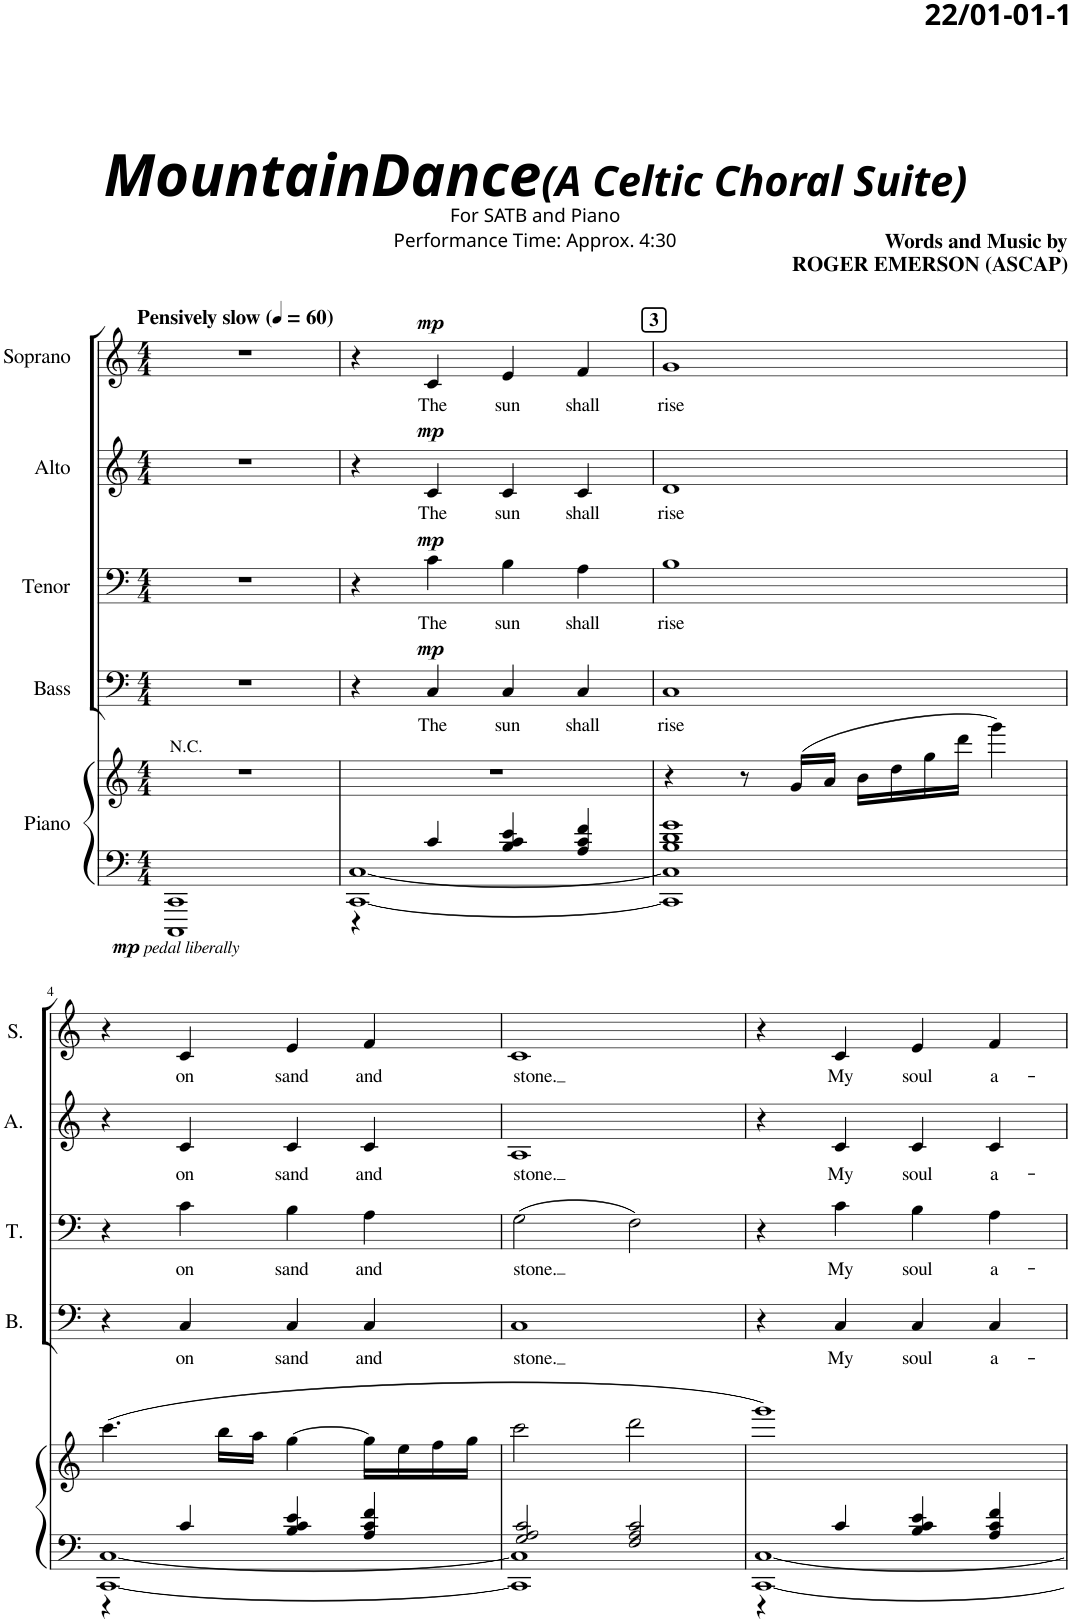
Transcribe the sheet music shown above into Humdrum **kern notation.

**kern	**kern	**dynam	**kern	**text	**dynam	**kern	**text	**dynam	**kern	**text	**dynam	**kern	**text	**dynam
*part5	*part5	*part5	*part4	*part4	*part4	*part3	*part3	*part3	*part2	*part2	*part2	*part1	*part1	*part1
*staff6	*staff5	*staff5/6	*staff4	*staff4	*staff4	*staff3	*staff3	*staff3	*staff2	*staff2	*staff2	*staff1	*staff1	*staff1
*I"Piano	*	*	*I"Bass	*	*	*I"Tenor	*	*	*I"Alto	*	*	*I"Soprano	*	*
*I'Pno	*	*	*I'B.	*	*	*I'T.	*	*	*I'A.	*	*	*I'S.	*	*
*clefF4	*clefG2	*	*clefF4	*	*	*clefF4	*	*	*clefG2	*	*	*clefG2	*	*
*k[]	*k[]	*	*k[]	*	*	*k[]	*	*	*k[]	*	*	*k[]	*	*
*M4/4	*M4/4	*	*M4/4	*	*	*M4/4	*	*	*M4/4	*	*	*M4/4	*	*
*MM60	*MM60	*	*MM60	*	*	*MM60	*	*	*MM60	*	*	*MM60	*	*
=1	=1	=1	=1	=1	=1	=1	=1	=1	=1	=1	=1	=1	=1	=1
!	!	!	!	!	!	!	!	!	!	!	!	!LO:TX:a:B:t=Pensively slow	!	!
!	!LO:TX:a:t=N.C.	!	!	!	!	!	!	!	!	!	!	!	!	!
!	!	!LO:DY:b=2	!	!	!	!	!	!	!	!	!	!	!	!
!	!	!LO:DY:n=1:b=2	!	!	!	!	!	!	!	!	!	!	!	!
1CCC 1CC	1r	mp other-dynamics	1r	.	.	1r	.	.	1r	.	.	1r	.	.
=2	=2	=2	=2	=2	=2	=2	=2	=2	=2	=2	=2	=2	=2	=2
*^	*	*	*	*	*	*	*	*	*	*	*	*	*	*
[<1CC [<1C	4r	1r	.	4r	.	.	4r	.	.	4r	.	.	4r	.	.
!	!	!	!	!	!LO:LY:b	!LO:DY:a	!	!LO:LY:b	!LO:DY:a	!	!LO:LY:b	!LO:DY:a	!	!LO:LY:b	!LO:DY:a
.	4c/	.	.	4C/	The	mp	4c\	The	mp	4c/	The	mp	4c/	The	mp
!	!	!	!	!	!LO:LY:b	!	!	!LO:LY:b	!	!	!LO:LY:b	!	!	!LO:LY:b	!
.	4B/ 4c/ 4e/	.	.	4C/	sun	.	4B\	sun	.	4c/	sun	.	4e/	sun	.
!	!	!	!	!	!LO:LY:b	!	!	!LO:LY:b	!	!	!LO:LY:b	!	!	!LO:LY:b	!
.	4A/ 4c/ 4f/	.	.	4C/	shall	.	4A\	shall	.	4c/	shall	.	4f/	shall	.
!!LO:REH:place=s1:a:B:cj:fs=11:t=3
=3	=3	=3	=3	=3	=3	=3	=3	=3	=3	=3	=3	=3	=3	=3	=3
!	!	!	!	!	!LO:LY:b	!	!	!LO:LY:b	!	!	!LO:LY:b	!	!	!LO:LY:b	!
1CC] 1C]	1B 1d 1g	4r	.	1C	rise	.	1B	rise	.	1d	rise	.	1g	rise	.
.	.	8r	.	.	.	.	.	.	.	.	.	.	.	.	.
.	.	(16g/LL	.	.	.	.	.	.	.	.	.	.	.	.	.
.	.	16a/JJ	.	.	.	.	.	.	.	.	.	.	.	.	.
.	.	16b\LL	.	.	.	.	.	.	.	.	.	.	.	.	.
.	.	16dd\	.	.	.	.	.	.	.	.	.	.	.	.	.
.	.	16gg\	.	.	.	.	.	.	.	.	.	.	.	.	.
.	.	16ddd\JJ	.	.	.	.	.	.	.	.	.	.	.	.	.
.	.	4ggg\)	.	.	.	.	.	.	.	.	.	.	.	.	.
!!LO:LB:g=z
=4	=4	=4	=4	=4	=4	=4	=4	=4	=4	=4	=4	=4	=4	=4	=4
[<1CC [<1C	4r	(4.ccc\	.	4r	.	.	4r	.	.	4r	.	.	4r	.	.
!	!	!	!	!	!LO:LY:b	!	!	!LO:LY:b	!	!	!LO:LY:b	!	!	!LO:LY:b	!
.	4c/	.	.	4C/	on	.	4c\	on	.	4c/	on	.	4c/	on	.
.	.	16bb\LL	.	.	.	.	.	.	.	.	.	.	.	.	.
.	.	16aa\JJ	.	.	.	.	.	.	.	.	.	.	.	.	.
!	!	!	!	!	!LO:LY:b	!	!	!LO:LY:b	!	!	!LO:LY:b	!	!	!LO:LY:b	!
.	4B/ 4c/ 4e/	[4gg\	.	4C/	sand	.	4B\	sand	.	4c/	sand	.	4e/	sand	.
!	!	!	!	!	!LO:LY:b	!	!	!LO:LY:b	!	!	!LO:LY:b	!	!	!LO:LY:b	!
.	4A/ 4c/ 4f/	16gg\LL]	.	4C/	and	.	4A\	and	.	4c/	and	.	4f/	and	.
.	.	16ee\	.	.	.	.	.	.	.	.	.	.	.	.	.
.	.	16ff\	.	.	.	.	.	.	.	.	.	.	.	.	.
.	.	16gg\JJ	.	.	.	.	.	.	.	.	.	.	.	.	.
=5	=5	=5	=5	=5	=5	=5	=5	=5	=5	=5	=5	=5	=5	=5	=5
!	!	!	!	!	!LO:LY:b	!	!	!LO:LY:b	!	!	!LO:LY:b	!	!	!LO:LY:b	!
1CC] 1C]	2G/ 2A/ 2c/	2ccc\	.	1C	stone.	.	(2G\	stone.	.	1A	stone.	.	1c	stone.	.
.	2F/ 2A/ 2c/	2ddd\	.	.	.	.	2F\)	.	.	.	.	.	.	.	.
=6	=6	=6	=6	=6	=6	=6	=6	=6	=6	=6	=6	=6	=6	=6	=6
[<1CC [<1C	4r	1ggg)	.	4r	.	.	4r	.	.	4r	.	.	4r	.	.
!	!	!	!	!	!LO:LY:b	!	!	!LO:LY:b	!	!	!LO:LY:b	!	!	!LO:LY:b	!
.	4c/	.	.	4C/	My	.	4c\	My	.	4c/	My	.	4c/	My	.
!	!	!	!	!	!LO:LY:b	!	!	!LO:LY:b	!	!	!LO:LY:b	!	!	!LO:LY:b	!
.	4B/ 4c/ 4e/	.	.	4C/	soul	.	4B\	soul	.	4c/	soul	.	4e/	soul	.
!	!	!	!	!	!LO:LY:b	!	!	!LO:LY:b	!	!	!LO:LY:b	!	!	!LO:LY:b	!
.	4A/ 4c/ 4f/	.	.	4C/	a-	.	4A\	a-	.	4c/	a-	.	4f/	a-	.
*v	*v	*	*	*	*	*	*	*	*	*	*	*	*	*	*
=	=	=	=	=	=	=	=	=	=	=	=	=	=	=
*-	*-	*-	*-	*-	*-	*-	*-	*-	*-	*-	*-	*-	*-	*-
